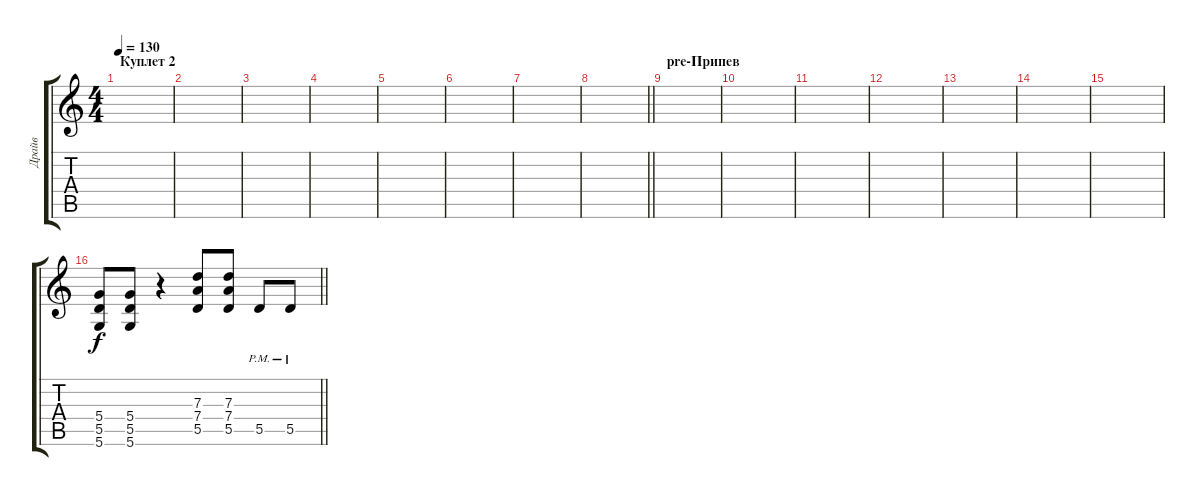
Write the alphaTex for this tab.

\track ("Драйв" "Драйв") {instrument overdrivenguitar}
\staff {score tabs}
\tuning (E4 B3 G3 D3 A2 D2) {hide}
\ts (4 4)
\section ("" "Куплет 2")
\tempo 130
\clef g2
\ks c
|
|
|
|
|
|
|
\barLineRight lightlight
|
\section ("" "pre-Припев")
|
|
|
|
|
|
|
\barLineRight lightlight
(5.4 5.5 5.6).8 (5.4 5.5 5.6).8 r.4 (7.3 7.4 5.5).8 (7.3 7.4 5.5).8 5.5{pm}.8 5.5{pm}.8
